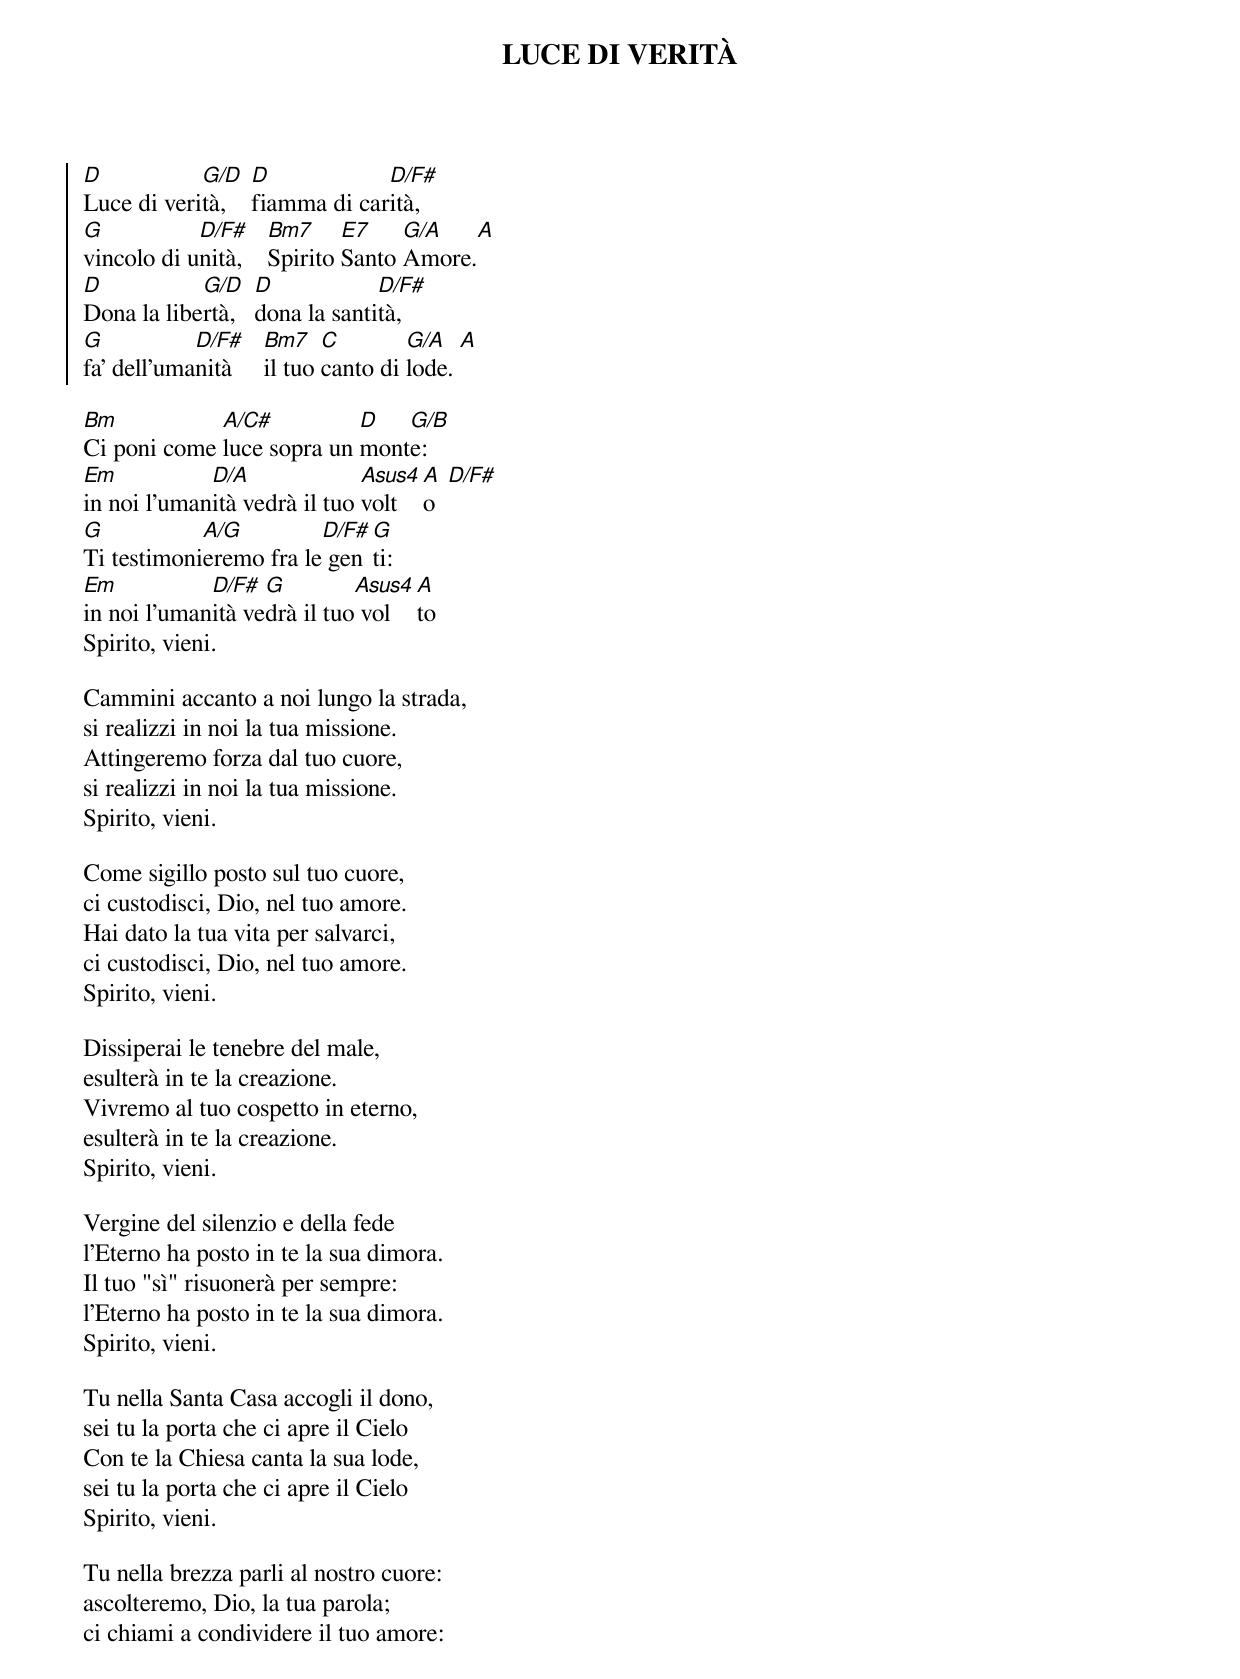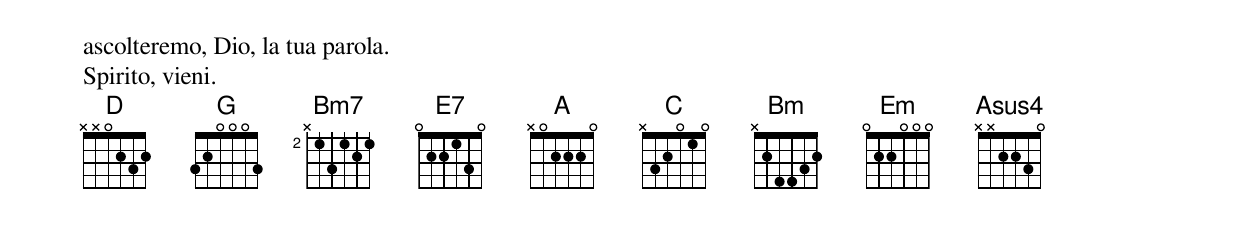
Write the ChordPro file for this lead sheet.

{title:LUCE DI VERITÀ}

{soc}
[D]Luce di veri[G/D]tà,    [D]fiamma di car[D/F#]ità,
[G]vincolo di u[D/F#]nità,    [Bm7]Spirito [E7]Santo [G/A]Amore.[A]
[D]Dona la libe[G/D]rtà,   [D]dona la santi[D/F#]tà,
[G]fa' dell'uma[D/F#]nità     [Bm7]il tuo [C]canto di [G/A]lode. [A]
{eoc}

[Bm]Ci poni come [A/C#]luce sopra un [D]mont[G/B]e:
[Em]in noi l'uman[D/A]ità vedrà il tuo [Asus4]volt[A]o  [D/F#]
[G]Ti testimoni[A/G]eremo fra le[D/F#] gen[G]ti:
[Em]in noi l'uman[D/F#]ità ve[G]drà il tuo[Asus4] vol[A]to
Spirito, vieni.

Cammini accanto a noi lungo la strada,
si realizzi in noi la tua missione.
Attingeremo forza dal tuo cuore,
si realizzi in noi la tua missione.
Spirito, vieni.

Come sigillo posto sul tuo cuore,
ci custodisci, Dio, nel tuo amore.
Hai dato la tua vita per salvarci,
ci custodisci, Dio, nel tuo amore.
Spirito, vieni.

Dissiperai le tenebre del male,
esulterà in te la creazione.
Vivremo al tuo cospetto in eterno,
esulterà in te la creazione.
Spirito, vieni.

Vergine del silenzio e della fede
l'Eterno ha posto in te la sua dimora.
Il tuo "sì" risuonerà per sempre:
l'Eterno ha posto in te la sua dimora.
Spirito, vieni.

Tu nella Santa Casa accogli il dono,
sei tu la porta che ci apre il Cielo
Con te la Chiesa canta la sua lode,
sei tu la porta che ci apre il Cielo
Spirito, vieni.

Tu nella brezza parli al nostro cuore:
ascolteremo, Dio, la tua parola;
ci chiami a condividere il tuo amore:
ascolteremo, Dio, la tua parola.
Spirito, vieni.
